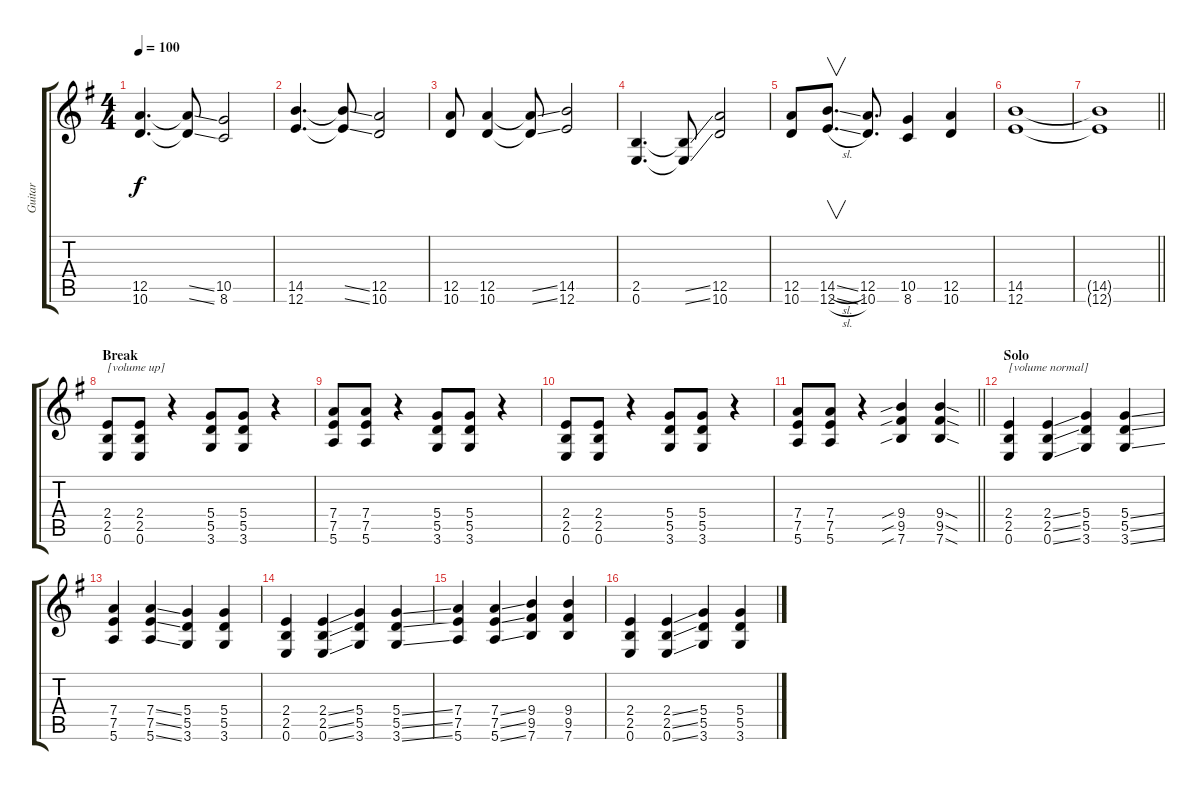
\track ("Guitar" "Guitar") {instrument distortionguitar}
\staff {score tabs}
\tuning (E4 B3 G3 D3 A2 E2) {hide}
\ts (4 4)
\tempo 100
\clef g2
\ks eminor
(12.5 10.6).4{d dy f} (12.5{ss t} 10.6{ss t}).8 (10.5 8.6).2 |
(14.5 12.6).4{d} (14.5{ss t} 12.6{ss t}).8 (12.5 10.6).2 |
(12.5 10.6).8 (12.5 10.6).4 (12.5{ss t} 10.6{ss t}).8 (14.5 12.6).2 |
(2.5 0.6).4{d} (2.5{ss t} 0.6{ss t}).8 (12.5 10.6).2 |
(12.5 10.6).8 (14.5{sl} 12.6{sl}).8{v d} (12.5 10.6).8{d} (10.5 8.6).4 (12.5 10.6).4 |
(14.5 12.6).1 |
\barLineRight lightlight
(14.5{t} 12.6{t}).1 |
\section ("" "Break")
(2.4 2.5 0.6).8{txt "[volume up]" volume 10} (2.4 2.5 0.6).8 r.4 (5.4 5.5 3.6).8 (5.4 5.5 3.6).8 r.4 |
(7.4 7.5 5.6).8 (7.4 7.5 5.6).8 r.4 (5.4 5.5 3.6).8 (5.4 5.5 3.6).8 r.4 |
(2.4 2.5 0.6).8 (2.4 2.5 0.6).8 r.4 (5.4 5.5 3.6).8 (5.4 5.5 3.6).8 r.4 |
\barLineRight lightlight
(7.4 7.5 5.6).8 (7.4 7.5 5.6).8 r.4 (9.4{sib} 9.5{sib} 7.6{sib}).4 (9.4{sod} 9.5{sod} 7.6{sod}).4 |
\section ("" "Solo")
(2.4 2.5 0.6).4{txt "[volume normal]" volume 5} (2.4{ss} 2.5{ss} 0.6{ss}).4 (5.4 5.5 3.6).4 (5.4{ss} 5.5{ss} 3.6{ss}).4 |
(7.4 7.5 5.6).4 (7.4{ss} 7.5{ss} 5.6{ss}).4 (5.4 5.5 3.6).4 (5.4 5.5 3.6).4 |
(2.4 2.5 0.6).4 (2.4{ss} 2.5{ss} 0.6{ss}).4 (5.4 5.5 3.6).4 (5.4{ss} 5.5{ss} 3.6{ss}).4 |
(7.4 7.5 5.6).4 (7.4{ss} 7.5{ss} 5.6{ss}).4 (9.4 9.5 7.6).4 (9.4 9.5 7.6).4 |
(2.4 2.5 0.6).4 (2.4{ss} 2.5{ss} 0.6{ss}).4 (5.4 5.5 3.6).4 (5.4{ss} 5.5{ss} 3.6{ss}).4
